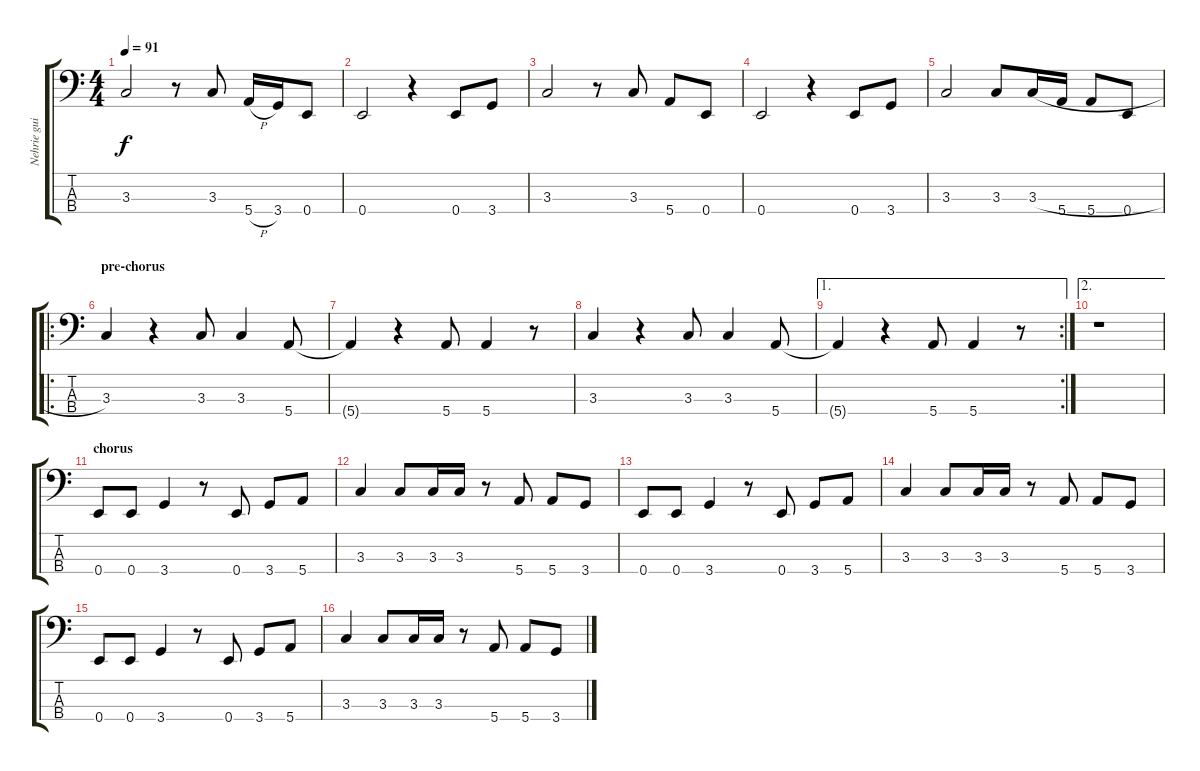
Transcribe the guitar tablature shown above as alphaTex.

\track ("Nehrie guitar (bass) lagpat" "Nehrie gui") {instrument electricbassfinger}
\staff {score tabs}
\tuning (G2 D2 A1 E1) {hide}
\ts (4 4)
\tempo 91
\clef f4
\ks c
3.3.2{dy f} r.8 3.3.8 5.4{h}.16 3.4.16 0.4.8 |
0.4.2 r.4 0.4.8 3.4.8 |
3.3.2 r.8 3.3.8 5.4.8 0.4.8 |
0.4.2 r.4 0.4.8 3.4.8 |
3.3.2 3.3.8 3.3{h}.16 5.4.16 5.4.8 0.4.8 |
\ro
\section ("" "pre-chorus")
3.3.4 r.4 3.3.8 3.3.4 5.4.8 |
5.4{t}.4 r.4 5.4.8 5.4.4 r.8 |
3.3.4 r.4 3.3.8 3.3.4 5.4.8 |
\ae 1
\rc 2
5.4{t}.4 r.4 5.4.8 5.4.4 r.8 |
\ae 2
r.1 |
\section ("" "chorus")
0.4.8 0.4.8 3.4.4 r.8 0.4.8 3.4.8 5.4.8 |
3.3.4 3.3.8 3.3.16 3.3.16 r.8 5.4.8 5.4.8 3.4.8 |
0.4.8 0.4.8 3.4.4 r.8 0.4.8 3.4.8 5.4.8 |
3.3.4 3.3.8 3.3.16 3.3.16 r.8 5.4.8 5.4.8 3.4.8 |
0.4.8 0.4.8 3.4.4 r.8 0.4.8 3.4.8 5.4.8 |
3.3.4 3.3.8 3.3.16 3.3.16 r.8 5.4.8 5.4.8 3.4.8
